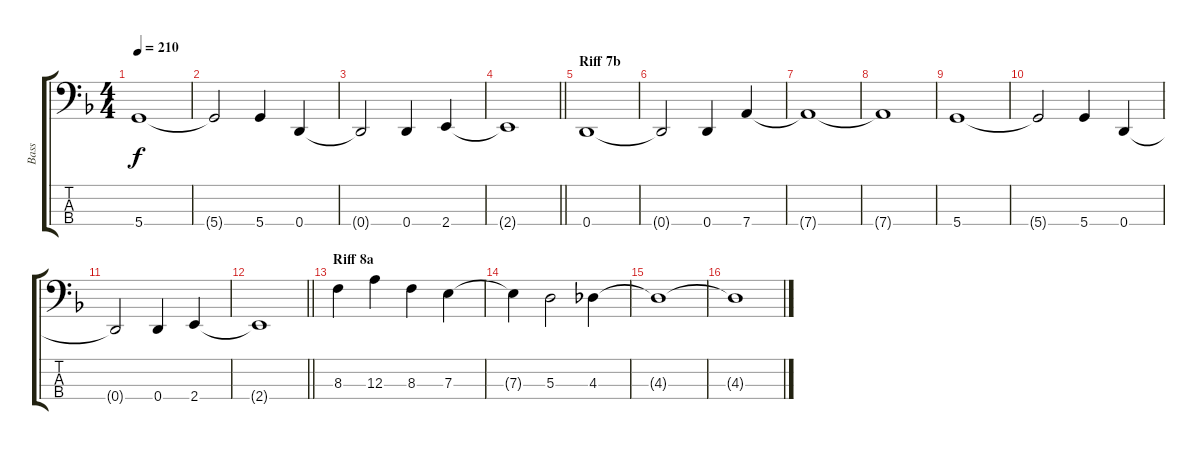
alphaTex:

\track ("Bass" "Bass") {instrument electricbassfinger}
\staff {score tabs}
\tuning (G2 D2 A1 D1) {hide}
\ts (4 4)
\tempo 210
\clef f4
\ks dminor
5.4.1{dy f} |
5.4{t}.2 5.4.4 0.4.4 |
0.4{t}.2 0.4.4 2.4.4 |
\barLineRight lightlight
2.4{t}.1 |
\section ("" "Riff 7b")
0.4.1 |
0.4{t}.2 0.4.4 7.4.4 |
7.4{t}.1 |
7.4{t}.1 |
5.4.1 |
5.4{t}.2 5.4.4 0.4.4 |
0.4{t}.2 0.4.4 2.4.4 |
\barLineRight lightlight
2.4{t}.1 |
\section ("" "Riff 8a")
8.3.4 12.3.4 8.3.4 7.3.4 |
7.3{t}.4 5.3.2 4.3.4 |
4.3{t}.1 |
4.3{t}.1
